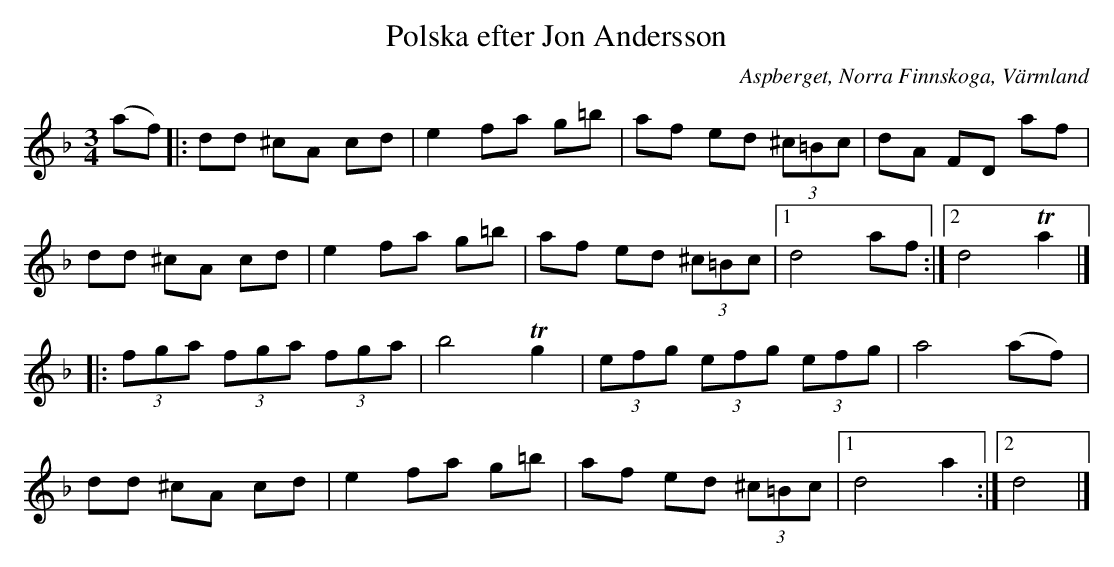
X:1
T:Polska efter Jon Andersson
O:Aspberget, Norra Finnskoga, Värmland
M:3/4
L:1/8
K:Dm
(af)|:dd ^cA cd|e2 fa g=b| af ed (3^c=Bc|dA FD af|
dd ^cA cd|e2 fa g=b| af ed (3^c=Bc|1 d4  af:|2 d4 !trill!a2|]
|:(3fga (3fga (3fga|b4 !trill!g2|(3efg (3efg (3efg|a4 (af)|
dd ^cA cd|e2 fa g=b| af ed (3^c=Bc|1 d4  a2:|2 d4|]
